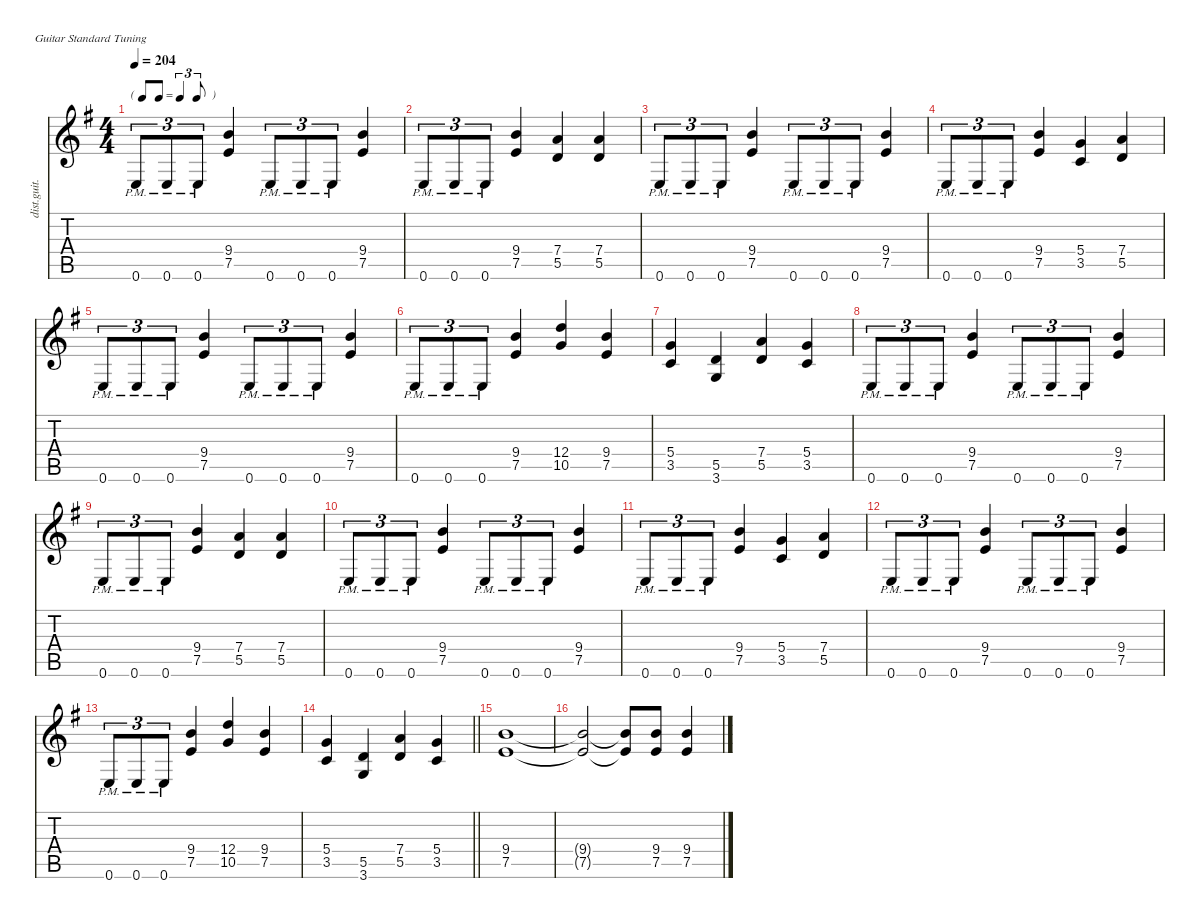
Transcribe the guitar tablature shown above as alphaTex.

\defaultSystemsLayout 4
\hideDynamics
\bracketExtendMode nobrackets
\otherSystemsTrackNameOrientation horizontal
\track ("Kirk Hammett" "dist.guit.") {defaultSystemsLayout 4 instrument distortionguitar}
\staff {score tabs}
\tuning (E4 B3 G3 D3 A2 E2)
\ts (4 4)
\tf triplet8th
\tempo 204
\clef g2
\ks eminor
0.6{pm acc forcenatural}.8{tu (3 2) dy f beam Up} 0.6{pm acc forcenatural}.8{tu (3 2) beam Up} 0.6{pm acc forcenatural}.8{tu (3 2) beam Up} (9.4{acc forcenatural} 7.5{acc forcenatural}).4{beam Up} 0.6{pm acc forcenatural}.8{tu (3 2) beam Up} 0.6{pm acc forcenatural}.8{tu (3 2) beam Up} 0.6{pm acc forcenatural}.8{tu (3 2) beam Up} (9.4{acc forcenatural} 7.5{acc forcenatural}).4{beam Up} |
0.6{pm acc forcenatural}.8{tu (3 2) beam Up} 0.6{pm acc forcenatural}.8{tu (3 2) beam Up} 0.6{pm acc forcenatural}.8{tu (3 2) beam Up} (9.4{acc forcenatural} 7.5{acc forcenatural}).4{beam Up} (7.4{acc forcenatural} 5.5{acc forcenatural}).4{beam Up} (7.4{acc forcenatural} 5.5{acc forcenatural}).4{beam Up} |
0.6{pm acc forcenatural}.8{tu (3 2) beam Up} 0.6{pm acc forcenatural}.8{tu (3 2) beam Up} 0.6{pm acc forcenatural}.8{tu (3 2) beam Up} (9.4{acc forcenatural} 7.5{acc forcenatural}).4{beam Up} 0.6{pm acc forcenatural}.8{tu (3 2) beam Up} 0.6{pm acc forcenatural}.8{tu (3 2) beam Up} 0.6{pm acc forcenatural}.8{tu (3 2) beam Up} (9.4{acc forcenatural} 7.5{acc forcenatural}).4{beam Up} |
0.6{pm acc forcenatural}.8{tu (3 2) beam Up} 0.6{pm acc forcenatural}.8{tu (3 2) beam Up} 0.6{pm acc forcenatural}.8{tu (3 2) beam Up} (9.4{acc forcenatural} 7.5{acc forcenatural}).4{beam Up} (5.4{acc forcenatural} 3.5{acc forcenatural}).4{beam Up} (7.4{acc forcenatural} 5.5{acc forcenatural}).4{beam Up} |
0.6{pm acc forcenatural}.8{tu (3 2) beam Up} 0.6{pm acc forcenatural}.8{tu (3 2) beam Up} 0.6{pm acc forcenatural}.8{tu (3 2) beam Up} (9.4{acc forcenatural} 7.5{acc forcenatural}).4{beam Up} 0.6{pm acc forcenatural}.8{tu (3 2) beam Up} 0.6{pm acc forcenatural}.8{tu (3 2) beam Up} 0.6{pm acc forcenatural}.8{tu (3 2) beam Up} (9.4{acc forcenatural} 7.5{acc forcenatural}).4{beam Up} |
0.6{pm acc forcenatural}.8{tu (3 2) beam Up} 0.6{pm acc forcenatural}.8{tu (3 2) beam Up} 0.6{pm acc forcenatural}.8{tu (3 2) beam Up} (9.4{acc forcenatural} 7.5{acc forcenatural}).4{beam Up} (12.4{acc forcenatural} 10.5{acc forcenatural}).4{beam Up} (9.4{acc forcenatural} 7.5{acc forcenatural}).4{beam Up} |
(5.4{acc forcenatural} 3.5{acc forcenatural}).4{beam Up} (5.5{acc forcenatural} 3.6{acc forcenatural}).4{beam Up} (7.4{acc forcenatural} 5.5{acc forcenatural}).4{beam Up} (5.4{acc forcenatural} 3.5{acc forcenatural}).4{beam Up} |
0.6{pm acc forcenatural}.8{tu (3 2) beam Up} 0.6{pm acc forcenatural}.8{tu (3 2) beam Up} 0.6{pm acc forcenatural}.8{tu (3 2) beam Up} (9.4{acc forcenatural} 7.5{acc forcenatural}).4{beam Up} 0.6{pm acc forcenatural}.8{tu (3 2) beam Up} 0.6{pm acc forcenatural}.8{tu (3 2) beam Up} 0.6{pm acc forcenatural}.8{tu (3 2) beam Up} (9.4{acc forcenatural} 7.5{acc forcenatural}).4{beam Up} |
0.6{pm acc forcenatural}.8{tu (3 2) beam Up} 0.6{pm acc forcenatural}.8{tu (3 2) beam Up} 0.6{pm acc forcenatural}.8{tu (3 2) beam Up} (9.4{acc forcenatural} 7.5{acc forcenatural}).4{beam Up} (7.4{acc forcenatural} 5.5{acc forcenatural}).4{beam Up} (7.4{acc forcenatural} 5.5{acc forcenatural}).4{beam Up} |
0.6{pm acc forcenatural}.8{tu (3 2) beam Up} 0.6{pm acc forcenatural}.8{tu (3 2) beam Up} 0.6{pm acc forcenatural}.8{tu (3 2) beam Up} (9.4{acc forcenatural} 7.5{acc forcenatural}).4{beam Up} 0.6{pm acc forcenatural}.8{tu (3 2) beam Up} 0.6{pm acc forcenatural}.8{tu (3 2) beam Up} 0.6{pm acc forcenatural}.8{tu (3 2) beam Up} (9.4{acc forcenatural} 7.5{acc forcenatural}).4{beam Up} |
0.6{pm acc forcenatural}.8{tu (3 2) beam Up} 0.6{pm acc forcenatural}.8{tu (3 2) beam Up} 0.6{pm acc forcenatural}.8{tu (3 2) beam Up} (9.4{acc forcenatural} 7.5{acc forcenatural}).4{beam Up} (5.4{acc forcenatural} 3.5{acc forcenatural}).4{beam Up} (7.4{acc forcenatural} 5.5{acc forcenatural}).4{beam Up} |
0.6{pm acc forcenatural}.8{tu (3 2) beam Up} 0.6{pm acc forcenatural}.8{tu (3 2) beam Up} 0.6{pm acc forcenatural}.8{tu (3 2) beam Up} (9.4{acc forcenatural} 7.5{acc forcenatural}).4{beam Up} 0.6{pm acc forcenatural}.8{tu (3 2) beam Up} 0.6{pm acc forcenatural}.8{tu (3 2) beam Up} 0.6{pm acc forcenatural}.8{tu (3 2) beam Up} (9.4{acc forcenatural} 7.5{acc forcenatural}).4{beam Up} |
0.6{pm acc forcenatural}.8{tu (3 2) beam Up} 0.6{pm acc forcenatural}.8{tu (3 2) beam Up} 0.6{pm acc forcenatural}.8{tu (3 2) beam Up} (9.4{acc forcenatural} 7.5{acc forcenatural}).4{beam Up} (12.4{acc forcenatural} 10.5{acc forcenatural}).4{beam Up} (9.4{acc forcenatural} 7.5{acc forcenatural}).4{beam Up} |
\barLineRight lightlight
(5.4{acc forcenatural} 3.5{acc forcenatural}).4{beam Up} (5.5{acc forcenatural} 3.6{acc forcenatural}).4{beam Up} (7.4{acc forcenatural} 5.5{acc forcenatural}).4{beam Up} (5.4{acc forcenatural} 3.5{acc forcenatural}).4{beam Up} |
(9.4{acc forcenatural} 7.5{acc forcenatural}).1{beam Up} |
(9.4{t acc forcenatural} 7.5{t acc forcenatural}).2{beam Up} (9.4{t acc forcenatural} 7.5{t acc forcenatural}).8{beam Up} (9.4{acc forcenatural} 7.5{acc forcenatural}).8{beam Up} (9.4{acc forcenatural} 7.5{acc forcenatural}).4{beam Up}
